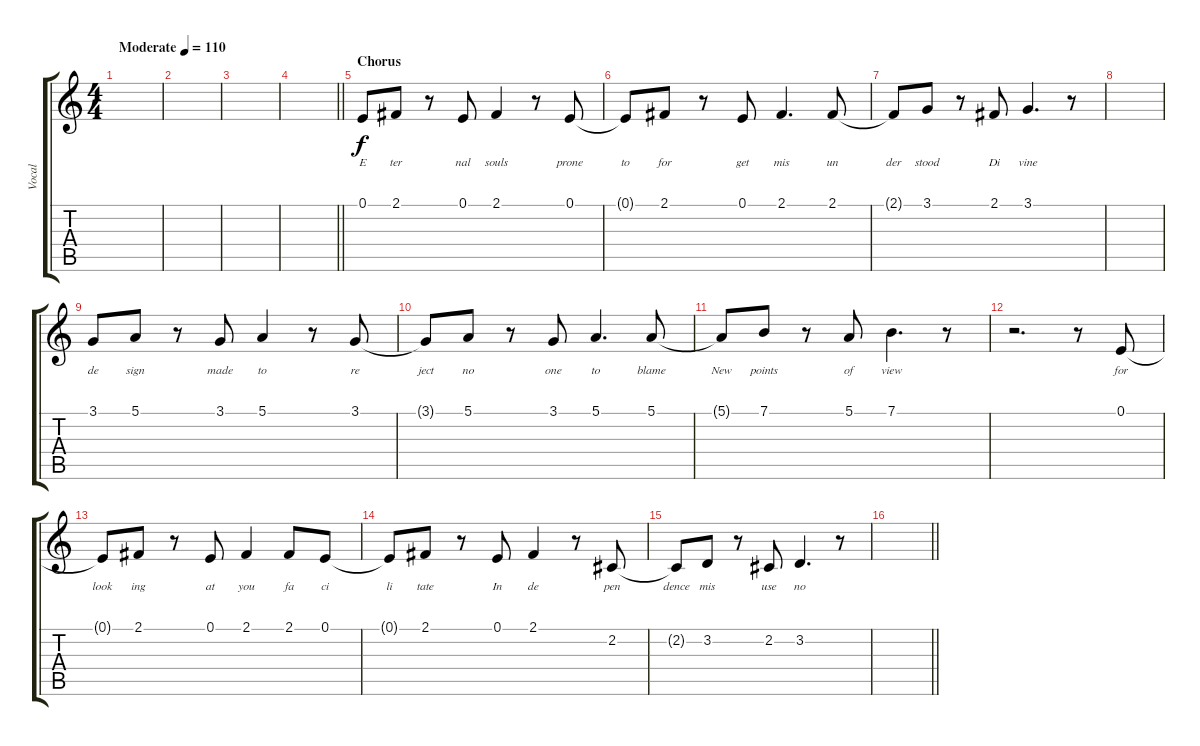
\track ("Vocal" "Vocal") {instrument acousticgrandpiano}
\staff {score tabs}
\tuning (E4 B3 G3 D3 A2 E2) {hide}
\ts (4 4)
\tempo (110 "Moderate")
\clef g2
\ks c
|
|
|
\barLineRight lightlight
|
\section ("" "Chorus")
0.1.8{lyrics (0 "E") lyrics (1 "") lyrics (2 "") lyrics (3 "") lyrics (4 "")} 2.1.8{lyrics (0 "ter") lyrics (1 "") lyrics (2 "") lyrics (3 "") lyrics (4 "")} r.8 0.1.8{lyrics (0 "nal") lyrics (1 "") lyrics (2 "") lyrics (3 "") lyrics (4 "")} 2.1.4{lyrics (0 "souls") lyrics (1 "") lyrics (2 "") lyrics (3 "") lyrics (4 "")} r.8 0.1.8{lyrics (0 "prone") lyrics (1 "") lyrics (2 "") lyrics (3 "") lyrics (4 "")} |
0.1{t}.8{lyrics (0 "to") lyrics (1 "") lyrics (2 "") lyrics (3 "") lyrics (4 "")} 2.1.8{lyrics (0 "for") lyrics (1 "") lyrics (2 "") lyrics (3 "") lyrics (4 "")} r.8 0.1.8{lyrics (0 "get") lyrics (1 "") lyrics (2 "") lyrics (3 "") lyrics (4 "")} 2.1.4{d lyrics (0 "mis") lyrics (1 "") lyrics (2 "") lyrics (3 "") lyrics (4 "")} 2.1.8{lyrics (0 "un") lyrics (1 "") lyrics (2 "") lyrics (3 "") lyrics (4 "")} |
2.1{t}.8{lyrics (0 "der") lyrics (1 "") lyrics (2 "") lyrics (3 "") lyrics (4 "")} 3.1.8{lyrics (0 "stood") lyrics (1 "") lyrics (2 "") lyrics (3 "") lyrics (4 "")} r.8 2.1.8{lyrics (0 "Di") lyrics (1 "") lyrics (2 "") lyrics (3 "") lyrics (4 "")} 3.1.4{d lyrics (0 "vine") lyrics (1 "") lyrics (2 "") lyrics (3 "") lyrics (4 "")} r.8 |
|
3.1.8{lyrics (0 "de") lyrics (1 "") lyrics (2 "") lyrics (3 "") lyrics (4 "")} 5.1.8{lyrics (0 "sign") lyrics (1 "") lyrics (2 "") lyrics (3 "") lyrics (4 "")} r.8 3.1.8{lyrics (0 "made") lyrics (1 "") lyrics (2 "") lyrics (3 "") lyrics (4 "")} 5.1.4{lyrics (0 "to") lyrics (1 "") lyrics (2 "") lyrics (3 "") lyrics (4 "")} r.8 3.1.8{lyrics (0 "re") lyrics (1 "") lyrics (2 "") lyrics (3 "") lyrics (4 "")} |
3.1{t}.8{lyrics (0 "ject") lyrics (1 "") lyrics (2 "") lyrics (3 "") lyrics (4 "")} 5.1.8{lyrics (0 "no") lyrics (1 "") lyrics (2 "") lyrics (3 "") lyrics (4 "")} r.8 3.1.8{lyrics (0 "one") lyrics (1 "") lyrics (2 "") lyrics (3 "") lyrics (4 "")} 5.1.4{d lyrics (0 "to") lyrics (1 "") lyrics (2 "") lyrics (3 "") lyrics (4 "")} 5.1.8{lyrics (0 "blame") lyrics (1 "") lyrics (2 "") lyrics (3 "") lyrics (4 "")} |
5.1{t}.8{lyrics (0 "New") lyrics (1 "") lyrics (2 "") lyrics (3 "") lyrics (4 "")} 7.1.8{lyrics (0 "points") lyrics (1 "") lyrics (2 "") lyrics (3 "") lyrics (4 "")} r.8 5.1.8{lyrics (0 "of") lyrics (1 "") lyrics (2 "") lyrics (3 "") lyrics (4 "")} 7.1.4{d lyrics (0 "view") lyrics (1 "") lyrics (2 "") lyrics (3 "") lyrics (4 "")} r.8 |
r.2{d} r.8 0.1.8{lyrics (0 "for") lyrics (1 "") lyrics (2 "") lyrics (3 "") lyrics (4 "")} |
0.1{t}.8{lyrics (0 "look") lyrics (1 "") lyrics (2 "") lyrics (3 "") lyrics (4 "")} 2.1.8{lyrics (0 "ing") lyrics (1 "") lyrics (2 "") lyrics (3 "") lyrics (4 "")} r.8 0.1.8{lyrics (0 "at") lyrics (1 "") lyrics (2 "") lyrics (3 "") lyrics (4 "")} 2.1.4{lyrics (0 "you") lyrics (1 "") lyrics (2 "") lyrics (3 "") lyrics (4 "")} 2.1.8{lyrics (0 "fa") lyrics (1 "") lyrics (2 "") lyrics (3 "") lyrics (4 "")} 0.1.8{lyrics (0 "ci") lyrics (1 "") lyrics (2 "") lyrics (3 "") lyrics (4 "")} |
0.1{t}.8{lyrics (0 "li") lyrics (1 "") lyrics (2 "") lyrics (3 "") lyrics (4 "")} 2.1.8{lyrics (0 "tate") lyrics (1 "") lyrics (2 "") lyrics (3 "") lyrics (4 "")} r.8 0.1.8{lyrics (0 "In") lyrics (1 "") lyrics (2 "") lyrics (3 "") lyrics (4 "")} 2.1.4{lyrics (0 "de") lyrics (1 "") lyrics (2 "") lyrics (3 "") lyrics (4 "")} r.8 2.2.8{lyrics (0 "pen") lyrics (1 "") lyrics (2 "") lyrics (3 "") lyrics (4 "")} |
2.2{t}.8{lyrics (0 "dence") lyrics (1 "") lyrics (2 "") lyrics (3 "") lyrics (4 "")} 3.2.8{lyrics (0 "mis") lyrics (1 "") lyrics (2 "") lyrics (3 "") lyrics (4 "")} r.8 2.2.8{lyrics (0 "use") lyrics (1 "") lyrics (2 "") lyrics (3 "") lyrics (4 "")} 3.2.4{d lyrics (0 "no") lyrics (1 "") lyrics (2 "") lyrics (3 "") lyrics (4 "")} r.8 |
\barLineRight lightlight
